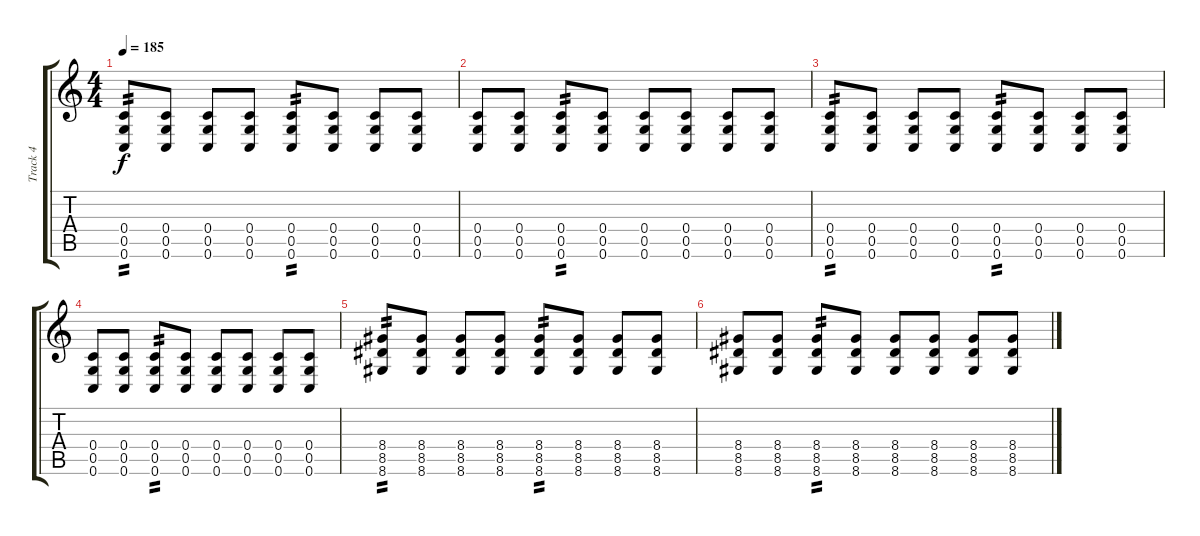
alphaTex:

\track ("Track 4" "Track 4") {instrument overdrivenguitar}
\staff {score tabs}
\tuning (D4 A3 F3 C3 G2 C2) {hide}
\ts (4 4)
\tempo 185
\clef g2
\ks c
(0.4 0.5 0.6).8{tp 2 dy f} (0.4 0.5 0.6).8 (0.4 0.5 0.6).8 (0.4 0.5 0.6).8 (0.4 0.5 0.6).8{tp 2} (0.4 0.5 0.6).8 (0.4 0.5 0.6).8 (0.4 0.5 0.6).8 |
(0.4 0.5 0.6).8 (0.4 0.5 0.6).8 (0.4 0.5 0.6).8{tp 2} (0.4 0.5 0.6).8 (0.4 0.5 0.6).8 (0.4 0.5 0.6).8 (0.4 0.5 0.6).8 (0.4 0.5 0.6).8 |
(0.4 0.5 0.6).8{tp 2} (0.4 0.5 0.6).8 (0.4 0.5 0.6).8 (0.4 0.5 0.6).8 (0.4 0.5 0.6).8{tp 2} (0.4 0.5 0.6).8 (0.4 0.5 0.6).8 (0.4 0.5 0.6).8 |
(0.4 0.5 0.6).8 (0.4 0.5 0.6).8 (0.4 0.5 0.6).8{tp 2} (0.4 0.5 0.6).8 (0.4 0.5 0.6).8 (0.4 0.5 0.6).8 (0.4 0.5 0.6).8 (0.4 0.5 0.6).8 |
(8.4 8.5 8.6).8{tp 2} (8.4 8.5 8.6).8 (8.4 8.5 8.6).8 (8.4 8.5 8.6).8 (8.4 8.5 8.6).8{tp 2} (8.4 8.5 8.6).8 (8.4 8.5 8.6).8 (8.4 8.5 8.6).8 |
(8.4 8.5 8.6).8 (8.4 8.5 8.6).8 (8.4 8.5 8.6).8{tp 2} (8.4 8.5 8.6).8 (8.4 8.5 8.6).8 (8.4 8.5 8.6).8 (8.4 8.5 8.6).8 (8.4 8.5 8.6).8
